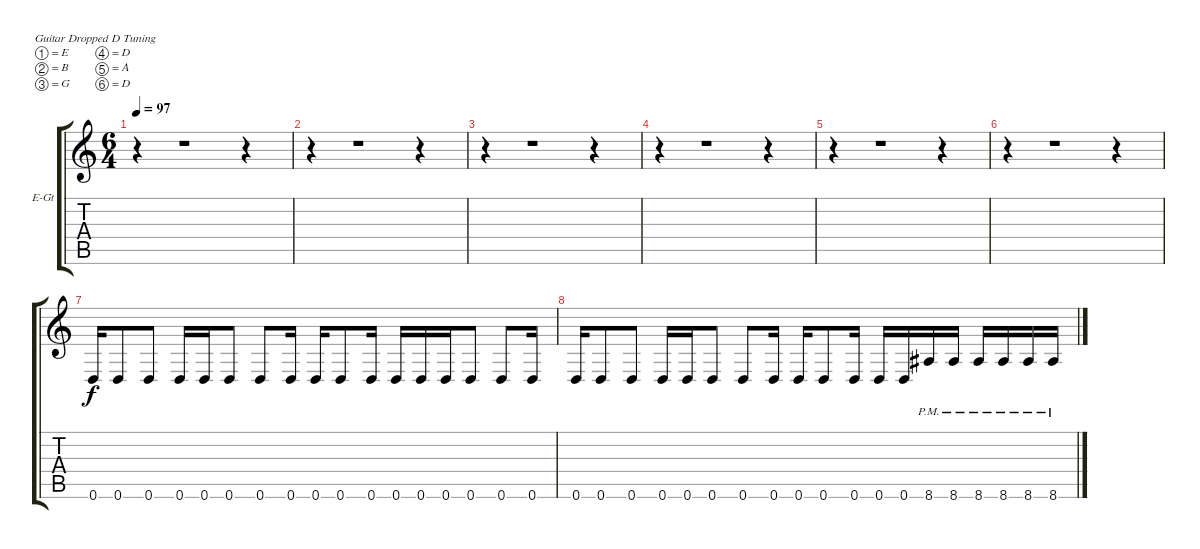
\bracketExtendMode groupsimilarinstruments
\firstSystemTrackNameOrientation horizontal
\otherSystemsTrackNameOrientation horizontal
\track ("Guitar" "E-Gt") {instrument distortionguitar}
\staff {score tabs}
\tuning (E4 B3 G3 D3 A2 D2)
\ts (6 4)
\tempo 97
\clef g2
\ks c
r.4{dy f instrument distortionguitar} r.1 r.4 |
r.4 r.1 r.4 |
r.4 r.1 r.4 |
r.4 r.1 r.4 |
r.4 r.1 r.4 |
r.4 r.1 r.4 |
0.6.16 0.6.8 0.6.8 0.6.16 0.6.16 0.6.8 0.6.8 0.6.16 0.6.16 0.6.8 0.6.16 0.6.16 0.6.16 0.6.16 0.6.8 0.6.8 0.6.16 |
0.6.16 0.6.8 0.6.8 0.6.16 0.6.16 0.6.8 0.6.8 0.6.16 0.6.16 0.6.8 0.6.16 0.6.16 0.6.16 8.6{pm}.16 8.6{pm}.16 8.6{pm}.16 8.6{pm}.16 8.6{pm}.16 8.6{pm}.16
